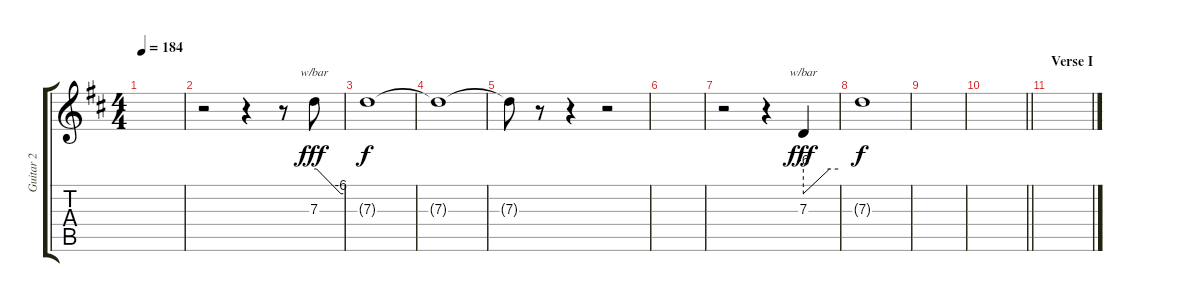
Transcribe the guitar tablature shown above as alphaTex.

\track ("Guitar 2" "Guitar 2") {instrument distortionguitar}
\staff {score tabs}
\tuning (E4 B3 G3 D3 A2 E2) {hide}
\ts (4 4)
\tempo 184
\clef g2
\ks d
|
r.2{volume 0} r.4 r.8 7.3.8{tbe (custom default 0 0 5 0 55 -24 60 -24) dy fff volume 13} |
7.3{t}.1{dy f} |
7.3{t}.1 |
7.3{t}.8 r.8 r.4 r.2 |
|
r.2 r.4 7.3.4{tbe (custom default 0 -24 45 0 60 0) dy fff} |
7.3{t}.1{dy f} |
|
\barLineRight lightlight
|
\section ("" "Verse I")
